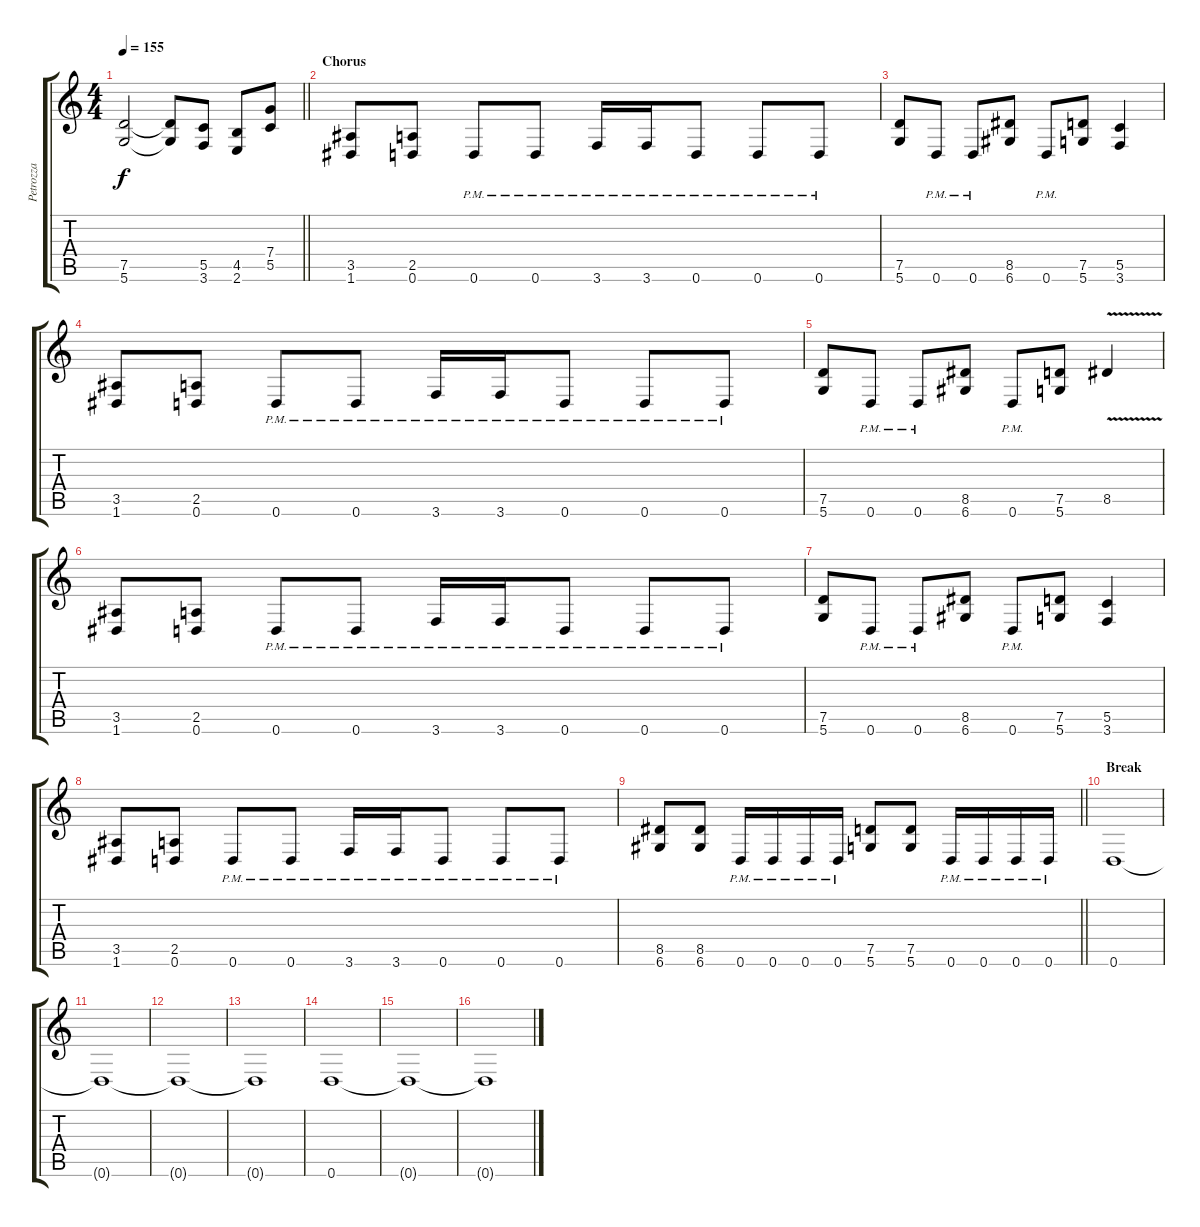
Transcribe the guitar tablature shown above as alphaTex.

\track ("Petrozza" "Petrozza") {instrument overdrivenguitar}
\staff {score tabs}
\tuning (D4 A3 F3 C3 G2 D2) {hide}
\ts (4 4)
\tempo 155
\clef g2
\barLineRight lightlight
\ks c
(7.5{t} 5.6{t}).2{dy f} (7.5{t} 5.6{t}).8 (5.5 3.6).8 (4.5 2.6).8 (7.4 5.5).8 |
\section ("" "Chorus")
(3.5 1.6).8 (2.5 0.6).8 0.6{pm}.8 0.6{pm}.8 3.6{pm}.16 3.6{pm}.16 0.6{pm}.8 0.6{pm}.8 0.6{pm}.8 |
(7.5 5.6).8 0.6{pm}.8 0.6{pm}.8 (8.5 6.6).8 0.6{pm}.8 (7.5 5.6).8 (5.5 3.6).4 |
(3.5 1.6).8 (2.5 0.6).8 0.6{pm}.8 0.6{pm}.8 3.6{pm}.16 3.6{pm}.16 0.6{pm}.8 0.6{pm}.8 0.6{pm}.8 |
(7.5 5.6).8 0.6{pm}.8 0.6{pm}.8 (8.5 6.6).8 0.6{pm}.8 (7.5 5.6).8 8.5{v}.4 |
(3.5 1.6).8 (2.5 0.6).8 0.6{pm}.8 0.6{pm}.8 3.6{pm}.16 3.6{pm}.16 0.6{pm}.8 0.6{pm}.8 0.6{pm}.8 |
(7.5 5.6).8 0.6{pm}.8 0.6{pm}.8 (8.5 6.6).8 0.6{pm}.8 (7.5 5.6).8 (5.5 3.6).4 |
(3.5 1.6).8 (2.5 0.6).8 0.6{pm}.8 0.6{pm}.8 3.6{pm}.16 3.6{pm}.16 0.6{pm}.8 0.6{pm}.8 0.6{pm}.8 |
\barLineRight lightlight
(8.5 6.6).8 (8.5 6.6).8 0.6{pm}.16 0.6{pm}.16 0.6{pm}.16 0.6{pm}.16 (7.5 5.6).8 (7.5 5.6).8 0.6{pm}.16 0.6{pm}.16 0.6{pm}.16 0.6{pm}.16 |
\section ("" "Break")
0.6.1 |
0.6{t}.1 |
0.6{t}.1 |
0.6{t}.1 |
0.6.1 |
0.6{t}.1 |
0.6{t}.1
